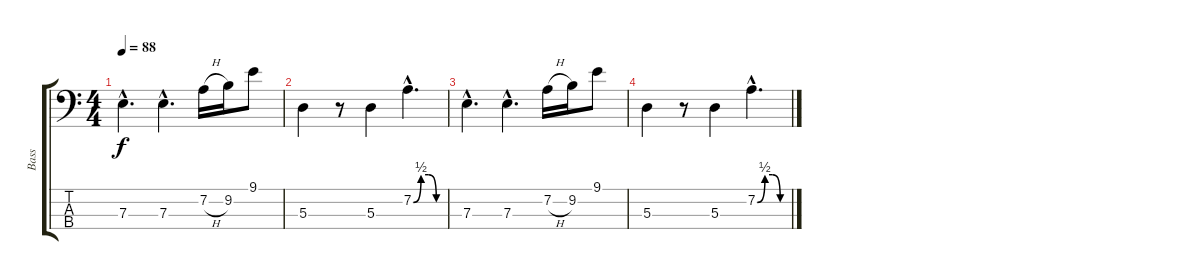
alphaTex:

\track ("Bass" "Bass") {instrument fretlessbass}
\staff {score tabs}
\tuning (G2 D2 A1 E1) {hide}
\ts (4 4)
\tempo 88
\clef f4
\ks c
7.3{hac}.4{d dy f} 7.3{hac}.4{d} 7.2{h}.16 9.2.16 9.1.8 |
5.3.4 r.8 5.3.4 7.2{be (custom 0 0 15 2 30 2 45 0 60 0) hac}.4{d} |
7.3{hac}.4{d} 7.3{hac}.4{d} 7.2{h}.16 9.2.16 9.1.8 |
5.3.4 r.8 5.3.4 7.2{be (custom 0 0 15 2 30 2 45 0 60 0) hac}.4{d}
